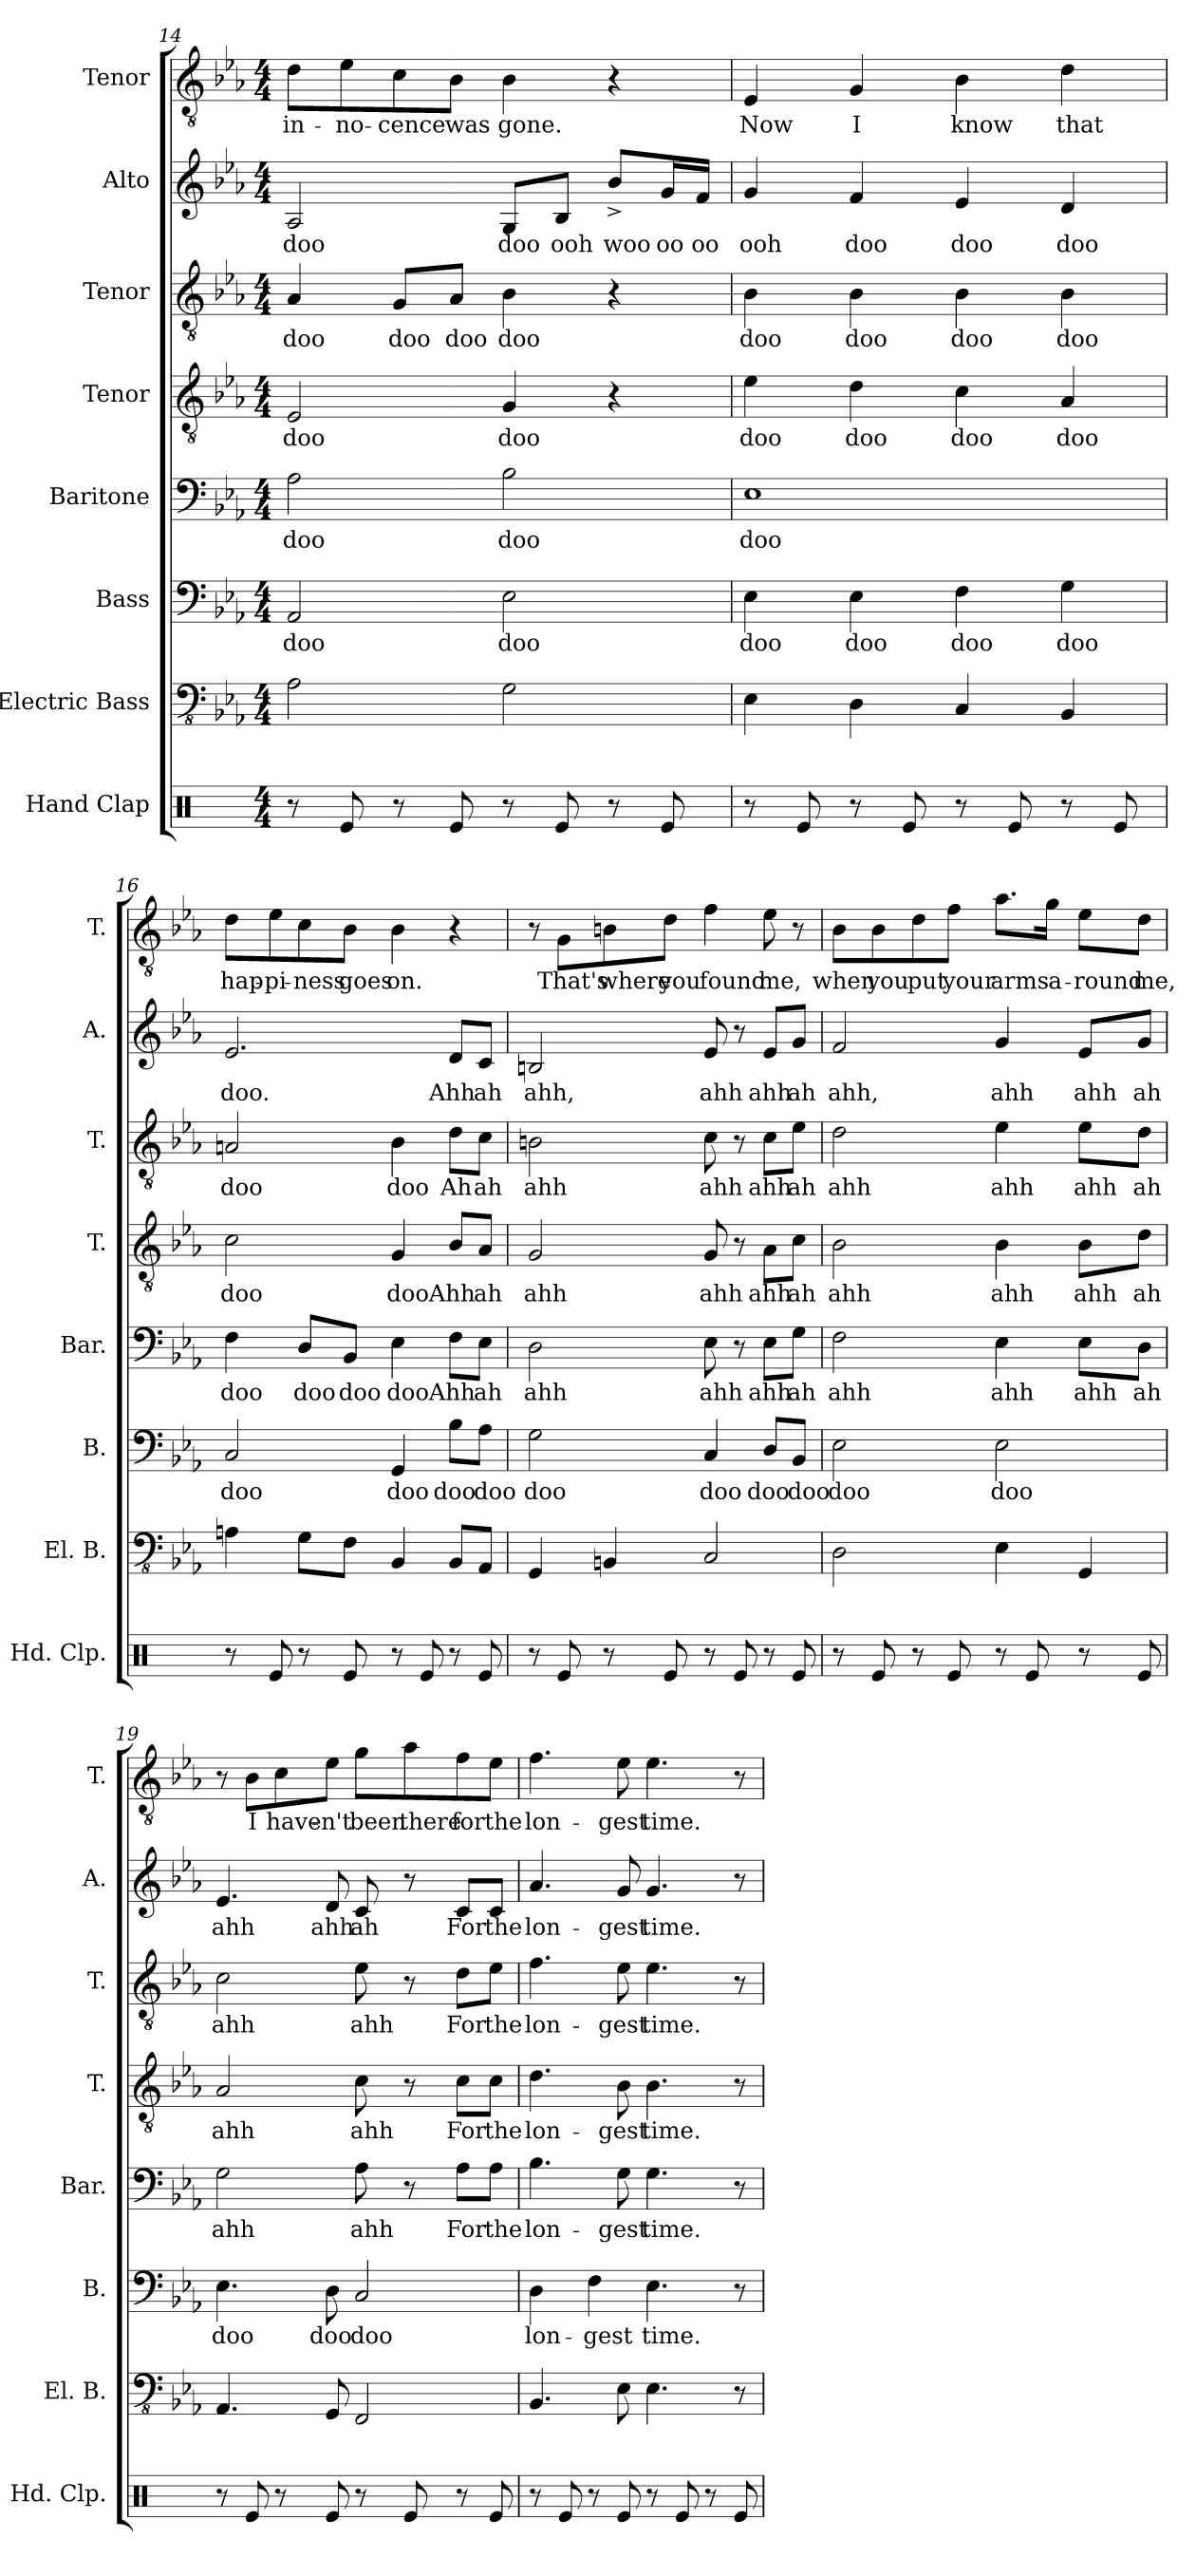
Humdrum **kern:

**kern	**kern	**kern	**text	**kern	**text	**kern	**text	**kern	**text	**kern	**text	**kern	**text
*part8	*part7	*part6	*part6	*part5	*part5	*part4	*part4	*part3	*part3	*part2	*part2	*part1	*part1
*staff8	*staff7	*staff6	*staff6	*staff5	*staff5	*staff4	*staff4	*staff3	*staff3	*staff2	*staff2	*staff1	*staff1
*I"Hand Clap	*I"Electric Bass	*I"Bass	*	*I"Baritone	*	*I"Tenor	*	*I"Tenor	*	*I"Alto	*	*I"Tenor	*
*I'Hd. Clp.	*I'El. B.	*I'B.	*	*I'Bar.	*	*I'T.	*	*I'T.	*	*I'A.	*	*I'T.	*
!!LO:PB:g=z
*clefX	*clefFv4	*clefF4	*	*clefF4	*	*clefGv2	*	*clefGv2	*	*clefG2	*	*clefGv2	*
*k[]	*k[b-e-a-]	*k[b-e-a-]	*	*k[b-e-a-]	*	*k[b-e-a-]	*	*k[b-e-a-]	*	*k[b-e-a-]	*	*k[b-e-a-]	*
*M4/4	*M4/4	*M4/4	*	*M4/4	*	*M4/4	*	*M4/4	*	*M4/4	*	*M4/4	*
=14	=14	=14	=14	=14	=14	=14	=14	=14	=14	=14	=14	=14	=14
8r	2AA-\	2AA-/	doo	2A-\	doo	2E-/	doo	4A-/	doo	2A-/	doo	8d\L	in-
8Re/	.	.	.	.	.	.	.	.	.	.	.	8e-\	-no-
8r	.	.	.	.	.	.	.	8G/L	doo	.	.	8c\	-cence
8Re/	.	.	.	.	.	.	.	8A-/J	doo	.	.	8B-\J	was
8r	2GG\	2E-\	doo	2B-\	doo	4G/	doo	4B-\	doo	8G/L	doo	4B-\	gone.
8Re/	.	.	.	.	.	.	.	.	.	8B-/J	ooh	.	.
8r	.	.	.	.	.	4r	.	4r	.	8b-^/L	woo	4r	.
8Re/	.	.	.	.	.	.	.	.	.	16g/L	oo	.	.
.	.	.	.	.	.	.	.	.	.	16f/JJ	oo	.	.
=15	=15	=15	=15	=15	=15	=15	=15	=15	=15	=15	=15	=15	=15
8r	4EE-\	4E-\	doo	1E-	doo	4e-\	doo	4B-\	doo	4g/	ooh	4E-/	Now
8Re/	.	.	.	.	.	.	.	.	.	.	.	.	.
8r	4DD\	4E-\	doo	.	.	4d\	doo	4B-\	doo	4f/	doo	4G/	I
8Re/	.	.	.	.	.	.	.	.	.	.	.	.	.
8r	4CC/	4F\	doo	.	.	4c\	doo	4B-\	doo	4e-/	doo	4B-\	know
8Re/	.	.	.	.	.	.	.	.	.	.	.	.	.
8r	4BBB-/	4G\	doo	.	.	4A-/	doo	4B-\	doo	4d/	doo	4d\	that
8Re/	.	.	.	.	.	.	.	.	.	.	.	.	.
=16	=16	=16	=16	=16	=16	=16	=16	=16	=16	=16	=16	=16	=16
8r	4AAn\	2C/	doo	4F\	doo	2c\	doo	2An/	doo	2.e-/	doo.	8d\L	hap-
8Re/	.	.	.	.	.	.	.	.	.	.	.	8e-\	-pi-
8r	8GG\L	.	.	8D/L	doo	.	.	.	.	.	.	8c\	-ness
8Re/	8FF\J	.	.	8BB-/J	doo	.	.	.	.	.	.	8B-\J	goes
8r	4BBB-/	4GG/	doo	4E-\	doo	4G/	doo	4B-\	doo	.	.	4B-\	on.
8Re/	.	.	.	.	.	.	.	.	.	.	.	.	.
8r	8BBB-/L	8B-\L	doo	8F\L	Ahh	8B-/L	Ahh	8d\L	Ah	8d/L	Ahh	4r	.
8Re/	8AAA-/J	8A-\J	doo	8E-\J	ah	8A-/J	ah	8c\J	ah	8c/J	ah	.	.
!!LO:PB:g=z
=17	=17	=17	=17	=17	=17	=17	=17	=17	=17	=17	=17	=17	=17
8r	4GGG/	2G\	doo	2D\	ahh	2G/	ahh	2Bn\	ahh	2Bn/	ahh,	8r	.
8Re/	.	.	.	.	.	.	.	.	.	.	.	8G\L	That's
8r	4BBBn/	.	.	.	.	.	.	.	.	.	.	8Bn\	where
8Re/	.	.	.	.	.	.	.	.	.	.	.	8d\J	you
8r	2CC/	4C/	doo	8E-\	ahh	8G/	ahh	8c\	ahh	8e-/	ahh	4f\	found
8Re/	.	.	.	8r	.	8r	.	8r	.	8r	.	.	.
8r	.	8D/L	doo	8E-\L	ahh	8A-\L	ahh	8c\L	ahh	8e-/L	ahh	8e-\	me,
8Re/	.	8BB-/J	doo	8G\J	ah	8c\J	ah	8e-\J	ah	8g/J	ah	8r	.
=18	=18	=18	=18	=18	=18	=18	=18	=18	=18	=18	=18	=18	=18
8r	2DD\	2E-\	doo	2F\	ahh	2B-\	ahh	2d\	ahh	2f/	ahh,	8B-\L	when
8Re/	.	.	.	.	.	.	.	.	.	.	.	8B-\	you
8r	.	.	.	.	.	.	.	.	.	.	.	8d\	put
8Re/	.	.	.	.	.	.	.	.	.	.	.	8f\J	your
8r	4EE-\	2E-\	doo	4E-\	ahh	4B-\	ahh	4e-\	ahh	4g/	ahh	8.a-\L	arms
8Re/	.	.	.	.	.	.	.	.	.	.	.	.	.
.	.	.	.	.	.	.	.	.	.	.	.	16g\Jk	a-
8r	4GGG/	.	.	8E-\L	ahh	8B-\L	ahh	8e-\L	ahh	8e-/L	ahh	8e-\L	-round
8Re/	.	.	.	8D\J	ah	8d\J	ah	8d\J	ah	8g/J	ah	8d\J	me,
!!LO:PB:g=z
=19	=19	=19	=19	=19	=19	=19	=19	=19	=19	=19	=19	=19	=19
8r	4.AAA-/	4.E-\	doo	2G\	ahh	2A-/	ahh	2c\	ahh	4.e-/	ahh	8r	.
8Re/	.	.	.	.	.	.	.	.	.	.	.	8B-\L	I
8r	.	.	.	.	.	.	.	.	.	.	.	8c\	have-
8Re/	8GGG/	8D\	doo	.	.	.	.	.	.	8d/	ahh	8e-\J	-n't
8r	2FFF/	2C/	doo	8A-\	ahh	8c\	ahh	8e-\	ahh	8c/	ah	8g\L	been
8Re/	.	.	.	8r	.	8r	.	8r	.	8r	.	8a-\	there
8r	.	.	.	8A-\L	For	8c\L	For	8d\L	For	8c/L	For	8f\	for
8Re/	.	.	.	8A-\J	the	8c\J	the	8e-\J	the	8c/J	the	8e-\J	the
=20	=20	=20	=20	=20	=20	=20	=20	=20	=20	=20	=20	=20	=20
8r	4.BBB-/	4D\	lon-	4.B-\	lon-	4.d\	lon-	4.f\	lon-	4.a-/	lon-	4.f\	lon-
8Re/	.	.	.	.	.	.	.	.	.	.	.	.	.
8r	.	4F\	-gest	.	.	.	.	.	.	.	.	.	.
8Re/	8EE-\	.	.	8G\	-gest	8B-\	-gest	8e-\	-gest	8g/	-gest	8e-\	-gest
8r	4.EE-\	4.E-\	time.	4.G\	time.	4.B-\	time.	4.e-\	time.	4.g/	time.	4.e-\	time.
8Re/	.	.	.	.	.	.	.	.	.	.	.	.	.
8r	.	.	.	.	.	.	.	.	.	.	.	.	.
8Re/	8r	8r	.	8r	.	8r	.	8r	.	8r	.	8r	.
=	=	=	=	=	=	=	=	=	=	=	=	=	=
*-	*-	*-	*-	*-	*-	*-	*-	*-	*-	*-	*-	*-	*-
